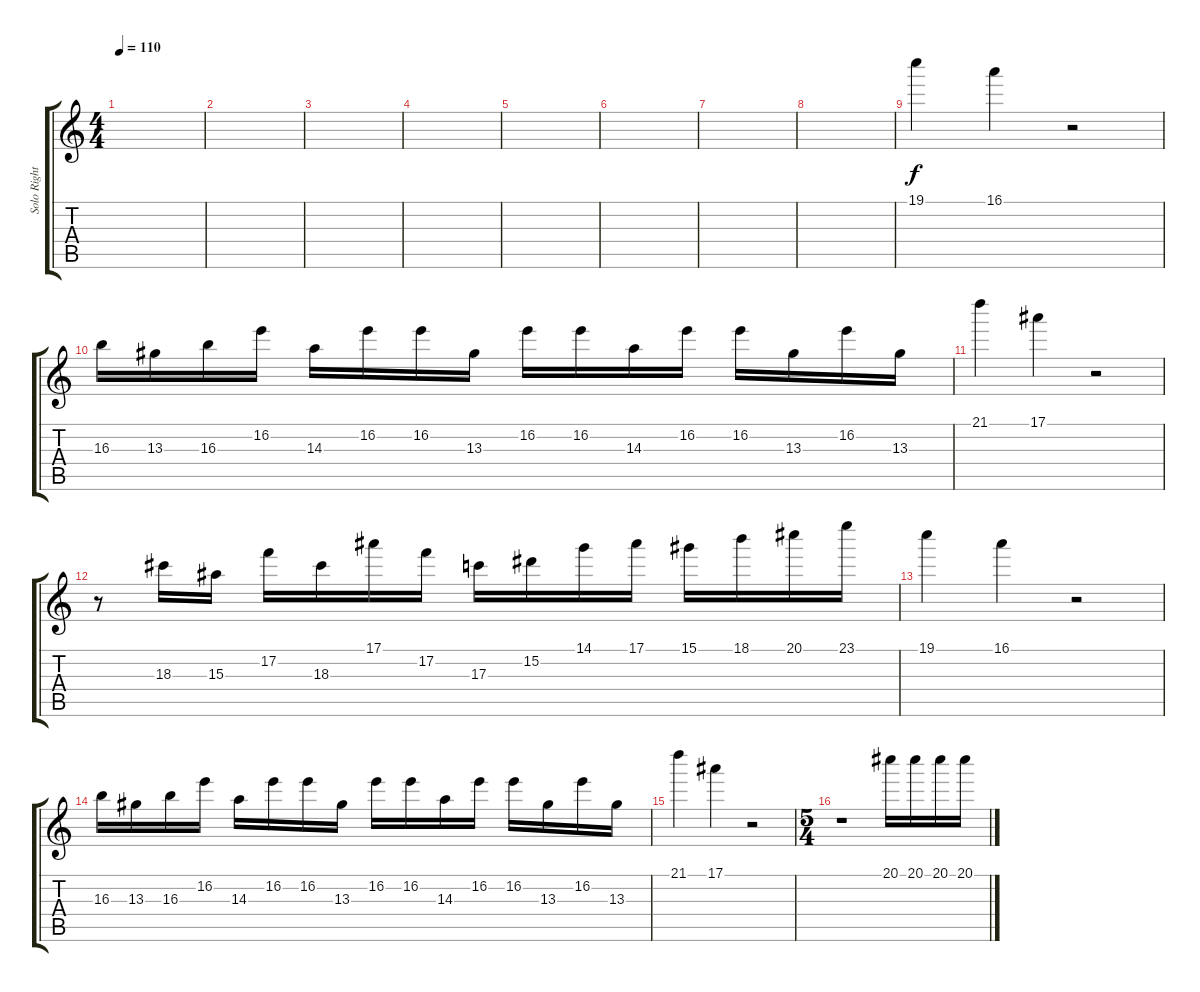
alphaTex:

\track ("Solo Right" "Solo Right") {instrument distortionguitar}
\staff {score tabs}
\tuning (F4 C4 G3 D3 A2 E2) {hide}
\ts (4 4)
\tempo 110
\clef g2
\ks c
|
|
|
|
|
|
|
|
19.1.4 16.1.4 r.2 |
16.3.16 13.3.16 16.3.16 16.2.16 14.3.16 16.2.16 16.2.16 13.3.16 16.2.16 16.2.16 14.3.16 16.2.16 16.2.16 13.3.16 16.2.16 13.3.16 |
21.1.4 17.1.4 r.2 |
r.8 18.3.16 15.3.16 17.2.16 18.3.16 17.1.16 17.2.16 17.3.16 15.2.16 14.1.16 17.1.16 15.1.16 18.1.16 20.1.16 23.1.16 |
19.1.4 16.1.4 r.2 |
16.3.16 13.3.16 16.3.16 16.2.16 14.3.16 16.2.16 16.2.16 13.3.16 16.2.16 16.2.16 14.3.16 16.2.16 16.2.16 13.3.16 16.2.16 13.3.16 |
21.1.4 17.1.4 r.2 |
\ts (5 4)
r.1 20.1.16 20.1.16 20.1.16 20.1.16
